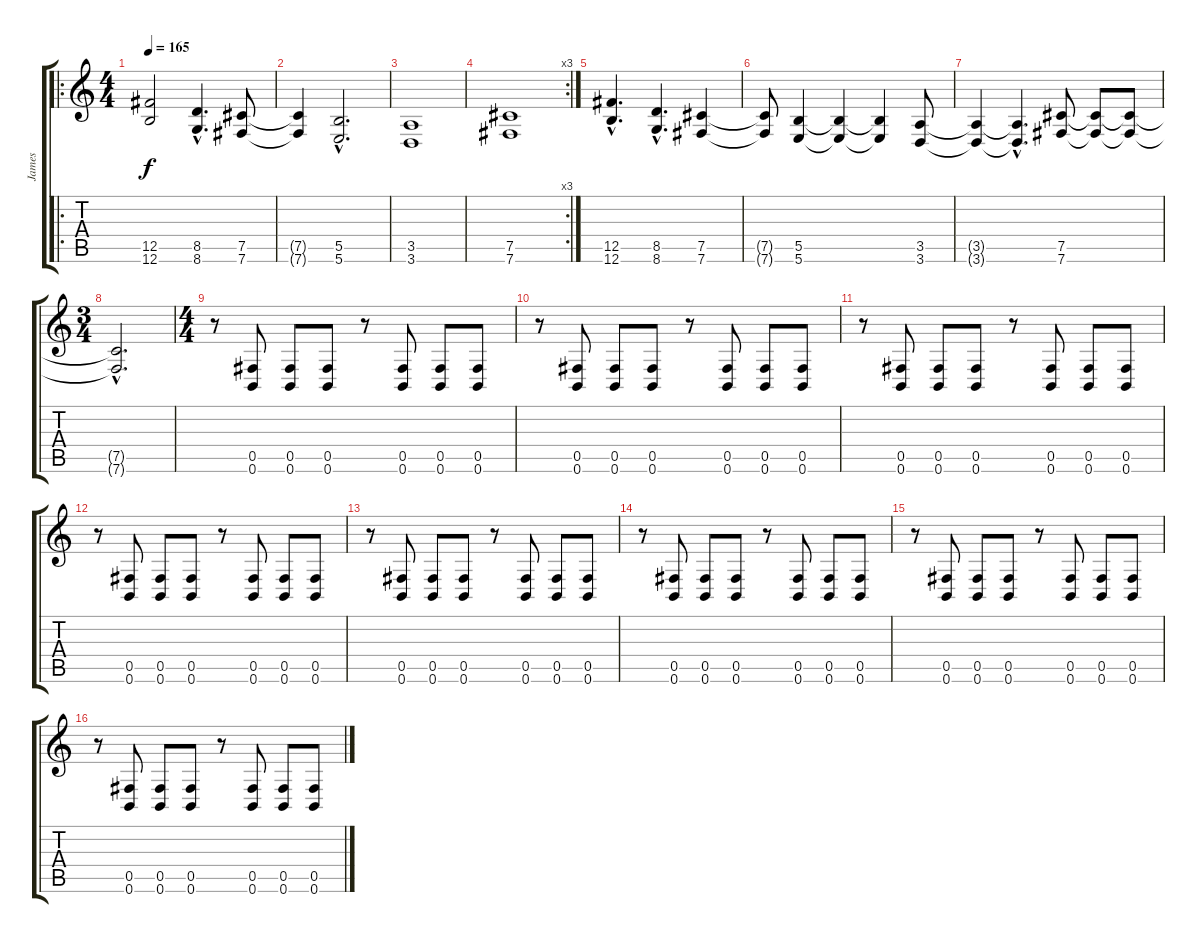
\track ("James" "James") {instrument distortionguitar}
\staff {score tabs}
\tuning (Db4 Ab3 E3 B2 Gb2 B1) {hide}
\ro
\ts (4 4)
\tempo 165
\clef g2
\ks c
(12.5 12.6).2{dy f} (8.5{hac} 8.6{hac}).4{d} (7.5 7.6).8 |
(7.5{t} 7.6{t}).4 (5.5{hac} 5.6{hac}).2{d} |
(3.5 3.6).1 |
\rc 3
(7.5 7.6).1 |
(12.5{hac} 12.6{hac}).4{d} (8.5{hac} 8.6{hac}).4{d} (7.5 7.6).4 |
(7.5{t} 7.6{t}).8 (5.5 5.6).4 (5.5{t} 5.6{t}).4 (5.5{t} 5.6{t}).4 (3.5 3.6).8 |
(3.5{t} 3.6{t}).4 (3.5{hac t} 3.6{hac t}).4{d} (7.5 7.6).8 (7.5{t} 7.6{t}).8 (7.5{t} 7.6{t}).8 |
\ts (3 4)
(7.5{hac t} 7.6{hac t}).2{d} |
\ts (4 4)
r.8 (0.5 0.6).8 (0.5 0.6).8 (0.5 0.6).8 r.8 (0.5 0.6).8 (0.5 0.6).8 (0.5 0.6).8 |
r.8 (0.5 0.6).8 (0.5 0.6).8 (0.5 0.6).8 r.8 (0.5 0.6).8 (0.5 0.6).8 (0.5 0.6).8 |
r.8 (0.5 0.6).8 (0.5 0.6).8 (0.5 0.6).8 r.8 (0.5 0.6).8 (0.5 0.6).8 (0.5 0.6).8 |
r.8 (0.5 0.6).8 (0.5 0.6).8 (0.5 0.6).8 r.8 (0.5 0.6).8 (0.5 0.6).8 (0.5 0.6).8 |
r.8 (0.5 0.6).8 (0.5 0.6).8 (0.5 0.6).8 r.8 (0.5 0.6).8 (0.5 0.6).8 (0.5 0.6).8 |
r.8 (0.5 0.6).8 (0.5 0.6).8 (0.5 0.6).8 r.8 (0.5 0.6).8 (0.5 0.6).8 (0.5 0.6).8 |
r.8 (0.5 0.6).8 (0.5 0.6).8 (0.5 0.6).8 r.8 (0.5 0.6).8 (0.5 0.6).8 (0.5 0.6).8 |
r.8 (0.5 0.6).8 (0.5 0.6).8 (0.5 0.6).8 r.8 (0.5 0.6).8 (0.5 0.6).8 (0.5 0.6).8
